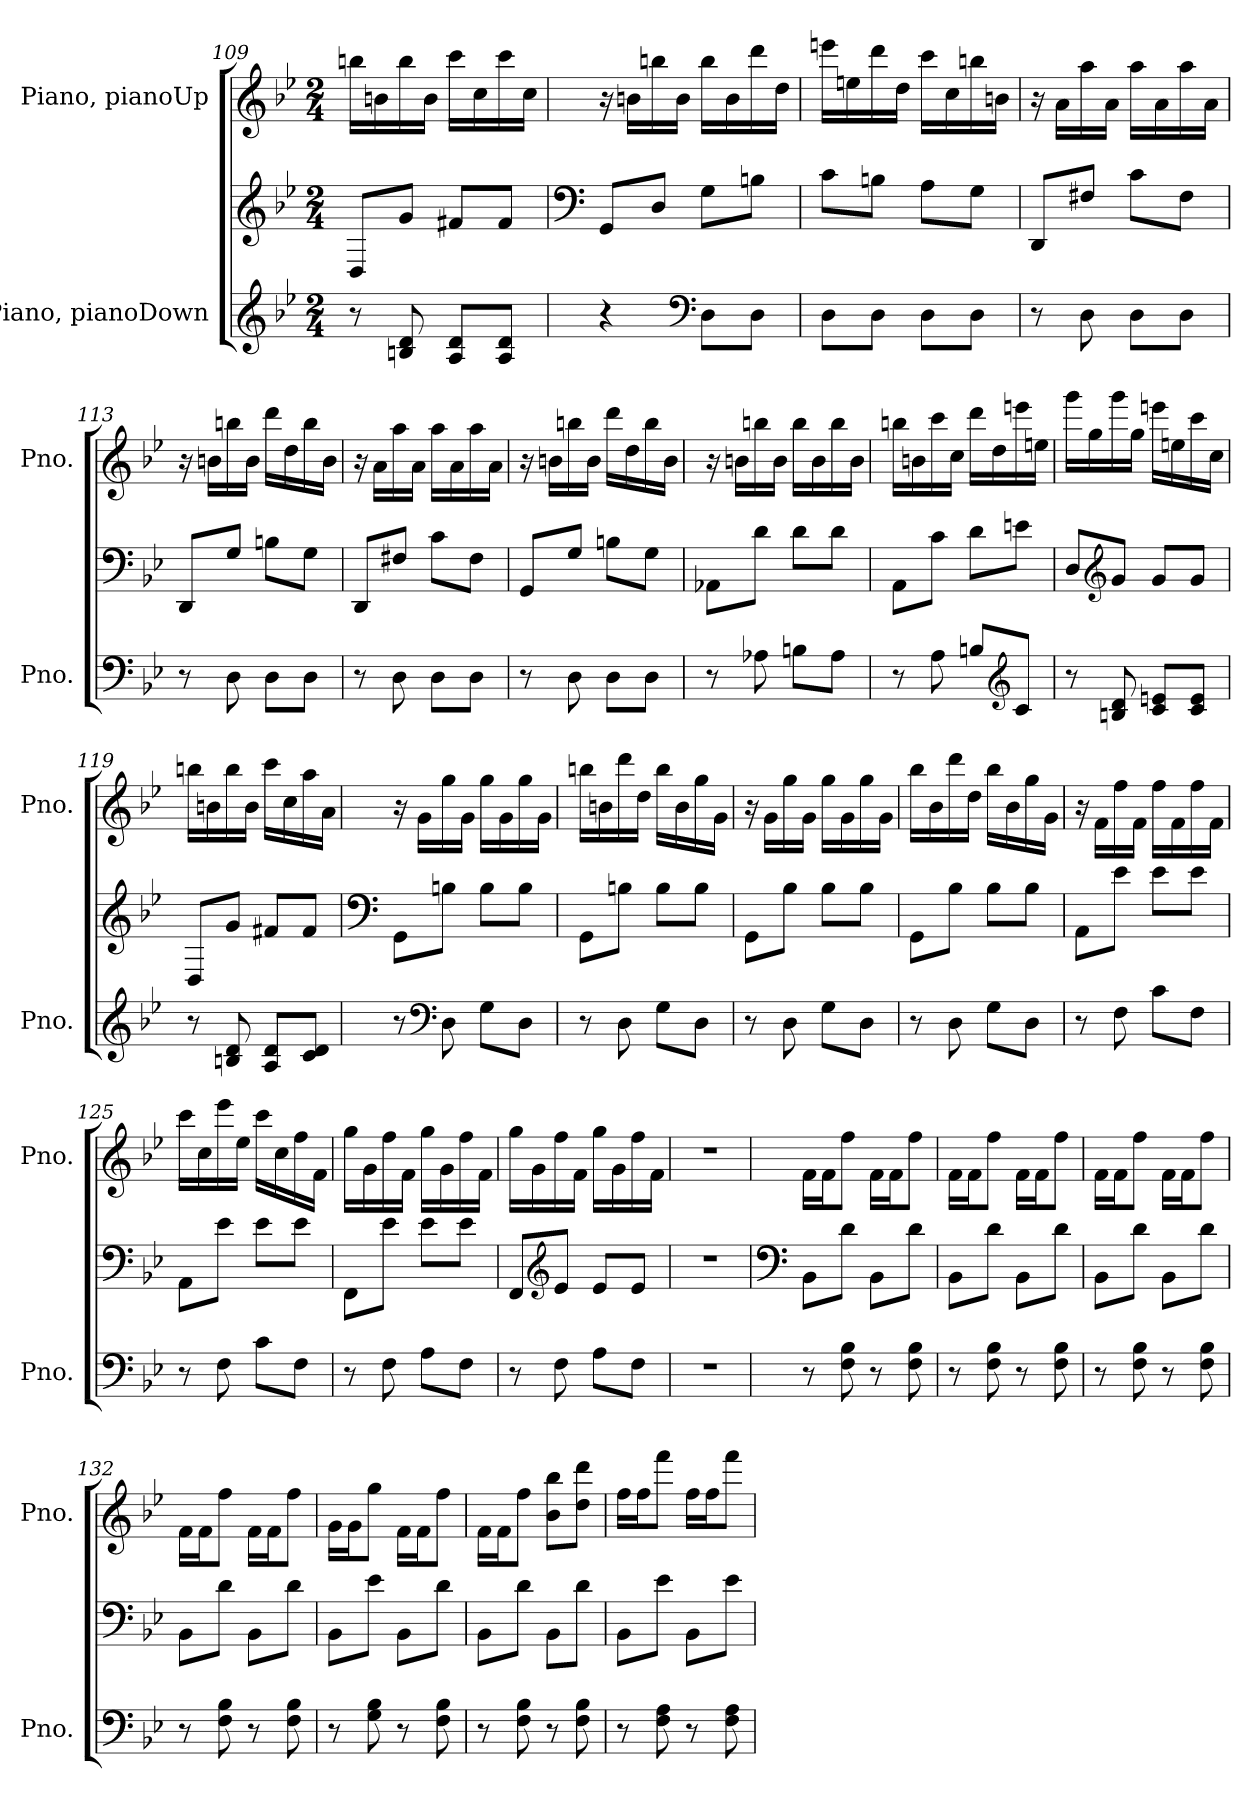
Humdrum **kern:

**kern	**kern	**kern
*part2	*part2	*part1
*staff3	*staff2	*staff1
*I"Piano, pianoDown	*	*I"Piano, pianoUp
*I'Pno.	*	*I'Pno.
!!LO:LB:g=z
*clefG2	*clefG2	*clefG2
*k[b-e-]	*k[b-e-]	*k[b-e-]
*M2/4	*M2/4	*M2/4
=109	=109	=109
8r	8D/L	16bbn\LL
.	.	16bn\
8Bn/ 8d/	8g/J	16bb\
.	.	16b\JJ
8A/ 8d/L	8f#X/L	16ccc\LL
.	.	16cc\
8A/ 8d/J	8f#/J	16ccc\
.	.	16cc\JJ
=110	=110	=110
*	*clefF4	*
4r	8GG/L	16r
.	.	16bn\LL
.	8D/J	16bbn\
.	.	16b\JJ
*clefF4	*	*
8D\L	8G\L	16bb\LL
.	.	16b\
8D\J	8Bn\J	16ddd\
.	.	16dd\JJ
=111	=111	=111
8D\L	8c\L	16eeen\LL
.	.	16een\
8D\J	8Bn\J	16ddd\
.	.	16dd\JJ
8D\L	8A\L	16ccc\LL
.	.	16cc\
8D\J	8G\J	16bbn\
.	.	16bn\JJ
=112	=112	=112
8r	8DD/L	16r
.	.	16a\LL
8D\	8F#X/J	16aa\
.	.	16a\JJ
8D\L	8c\L	16aa\LL
.	.	16a\
8D\J	8F#\J	16aa\
.	.	16a\JJ
!!LO:PB:g=z
=113	=113	=113
8r	8DD/L	16r
.	.	16bn\LL
8D\	8G/J	16bbn\
.	.	16b\JJ
8D\L	8Bn\L	16ddd\LL
.	.	16dd\
8D\J	8G\J	16bb\
.	.	16b\JJ
=114	=114	=114
8r	8DD/L	16r
.	.	16a\LL
8D\	8F#X/J	16aa\
.	.	16a\JJ
8D\L	8c\L	16aa\LL
.	.	16a\
8D\J	8F#\J	16aa\
.	.	16a\JJ
=115	=115	=115
8r	8GG/L	16r
.	.	16bn\LL
8D\	8G/J	16bbn\
.	.	16b\JJ
8D\L	8Bn\L	16ddd\LL
.	.	16dd\
8D\J	8G\J	16bb\
.	.	16b\JJ
=116	=116	=116
8r	8AA-X\L	16r
.	.	16bn\LL
8A-X\	8d\J	16bbn\
.	.	16b\JJ
8Bn\L	8d\L	16bb\LL
.	.	16b\
8A-\J	8d\J	16bb\
.	.	16b\JJ
!!LO:LB:g=z
=117	=117	=117
8r	8AA\L	16bbn\LL
.	.	16bn\
8A\	8c\J	16ccc\
.	.	16cc\JJ
8Bn/L	8d\L	16ddd\LL
.	.	16dd\
*clefG2	*	*
8c/J	8en\J	16eeen\
.	.	16een\JJ
=118	=118	=118
8r	8D/L	16ggg\LL
.	.	16gg\
*	*clefG2	*
8Bn/ 8d/	8g/J	16ggg\
.	.	16gg\JJ
8c/ 8en/L	8g/L	16eeen\LL
.	.	16een\
8c/ 8e/J	8g/J	16ccc\
.	.	16cc\JJ
=119	=119	=119
8r	8D/L	16bbn\LL
.	.	16bn\
8Bn/ 8d/	8g/J	16bb\
.	.	16b\JJ
8A/ 8d/L	8f#X/L	16ccc\LL
.	.	16cc\
8c/ 8d/J	8f#/J	16aa\
.	.	16a\JJ
=120	=120	=120
*	*clefF4	*
8r	8GG\L	16r
.	.	16g\LL
*clefF4	*	*
8D\	8Bn\J	16gg\
.	.	16g\JJ
8G\L	8B\L	16gg\LL
.	.	16g\
8D\J	8B\J	16gg\
.	.	16g\JJ
!!LO:LB:g=z
=121	=121	=121
8r	8GG\L	16bbn\LL
.	.	16bn\
8D\	8Bn\J	16ddd\
.	.	16dd\JJ
8G\L	8B\L	16bb\LL
.	.	16b\
8D\J	8B\J	16gg\
.	.	16g\JJ
=122	=122	=122
8r	8GG\L	16r
.	.	16g\LL
8D\	8B-\J	16gg\
.	.	16g\JJ
8G\L	8B-\L	16gg\LL
.	.	16g\
8D\J	8B-\J	16gg\
.	.	16g\JJ
=123	=123	=123
8r	8GG\L	16bb-\LL
.	.	16b-\
8D\	8B-\J	16ddd\
.	.	16dd\JJ
8G\L	8B-\L	16bb-\LL
.	.	16b-\
8D\J	8B-\J	16gg\
.	.	16g\JJ
=124	=124	=124
8r	8AA\L	16r
.	.	16f\LL
8F\	8e-\J	16ff\
.	.	16f\JJ
8c\L	8e-\L	16ff\LL
.	.	16f\
8F\J	8e-\J	16ff\
.	.	16f\JJ
!!LO:LB:g=z
=125	=125	=125
8r	8AA\L	16ccc\LL
.	.	16cc\
8F\	8e-\J	16eee-\
.	.	16ee-\JJ
8c\L	8e-\L	16ccc\LL
.	.	16cc\
8F\J	8e-\J	16ff\
.	.	16f\JJ
=126	=126	=126
8r	8FF\L	16gg\LL
.	.	16g\
8F\	8e-\J	16ff\
.	.	16f\JJ
8A\L	8e-\L	16gg\LL
.	.	16g\
8F\J	8e-\J	16ff\
.	.	16f\JJ
=127	=127	=127
8r	8FF/L	16gg\LL
.	.	16g\
*	*clefG2	*
8F\	8e-/J	16ff\
.	.	16f\JJ
8A\L	8e-/L	16gg\LL
.	.	16g\
8F\J	8e-/J	16ff\
.	.	16f\JJ
=128	=128	=128
2r	2r	2r
=129	=129	=129
*	*clefF4	*
8r	8BB-\L	16f\LL
.	.	16f\J
8F\ 8B-\	8d\J	8ff\J
8r	8BB-\L	16f\LL
.	.	16f\J
8F\ 8B-\	8d\J	8ff\J
!!LO:PB:g=z
=130	=130	=130
8r	8BB-\L	16f\LL
.	.	16f\J
8F\ 8B-\	8d\J	8ff\J
8r	8BB-\L	16f\LL
.	.	16f\J
8F\ 8B-\	8d\J	8ff\J
=131	=131	=131
8r	8BB-\L	16f\LL
.	.	16f\J
8F\ 8B-\	8d\J	8ff\J
8r	8BB-\L	16f\LL
.	.	16f\J
8F\ 8B-\	8d\J	8ff\J
=132	=132	=132
8r	8BB-\L	16f\LL
.	.	16f\J
8F\ 8B-\	8d\J	8ff\J
8r	8BB-\L	16f\LL
.	.	16f\J
8F\ 8B-\	8d\J	8ff\J
=133	=133	=133
8r	8BB-\L	16g\LL
.	.	16g\J
8G\ 8B-\	8e-\J	8gg\J
8r	8BB-\L	16f\LL
.	.	16f\J
8F\ 8B-\	8d\J	8ff\J
=134	=134	=134
8r	8BB-\L	16f\LL
.	.	16f\J
8F\ 8B-\	8d\J	8ff\J
8r	8BB-\L	8b-\ 8bb-\L
8F\ 8B-\	8d\J	8dd\ 8ddd\J
=135	=135	=135
8r	8BB-\L	16ff\LL
.	.	16ff\J
8F\ 8A\	8e-\J	8fff\J
8r	8BB-\L	16ff\LL
.	.	16ff\J
8F\ 8A\	8e-\J	8fff\J
=	=	=
*-	*-	*-
